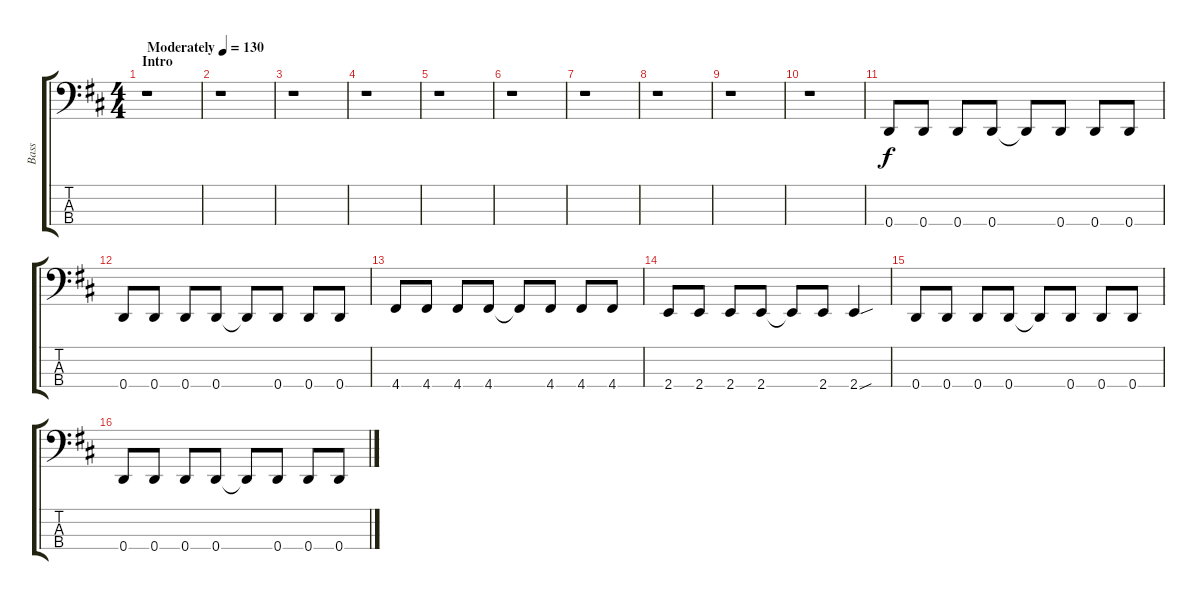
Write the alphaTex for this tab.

\track ("Bass" "Bass") {instrument electricbasspick}
\staff {score tabs}
\tuning (G2 D2 A1 D1) {hide}
\ts (4 4)
\section ("" "Intro")
\tempo (130 "Moderately")
\clef f4
\ks d
r.1{dy f instrument electricbasspick} |
r.1 |
r.1 |
r.1 |
r.1 |
r.1 |
r.1 |
r.1 |
r.1 |
r.1 |
0.4.8 0.4.8 0.4.8 0.4.8 0.4{t}.8 0.4.8 0.4.8 0.4.8 |
0.4.8 0.4.8 0.4.8 0.4.8 0.4{t}.8 0.4.8 0.4.8 0.4.8 |
4.4.8 4.4.8 4.4.8 4.4.8 4.4{t}.8 4.4.8 4.4.8 4.4.8 |
2.4.8 2.4.8 2.4.8 2.4.8 2.4{t}.8 2.4.8 2.4{sou}.4 |
0.4.8 0.4.8 0.4.8 0.4.8 0.4{t}.8 0.4.8 0.4.8 0.4.8 |
0.4.8 0.4.8 0.4.8 0.4.8 0.4{t}.8 0.4.8 0.4.8 0.4.8
